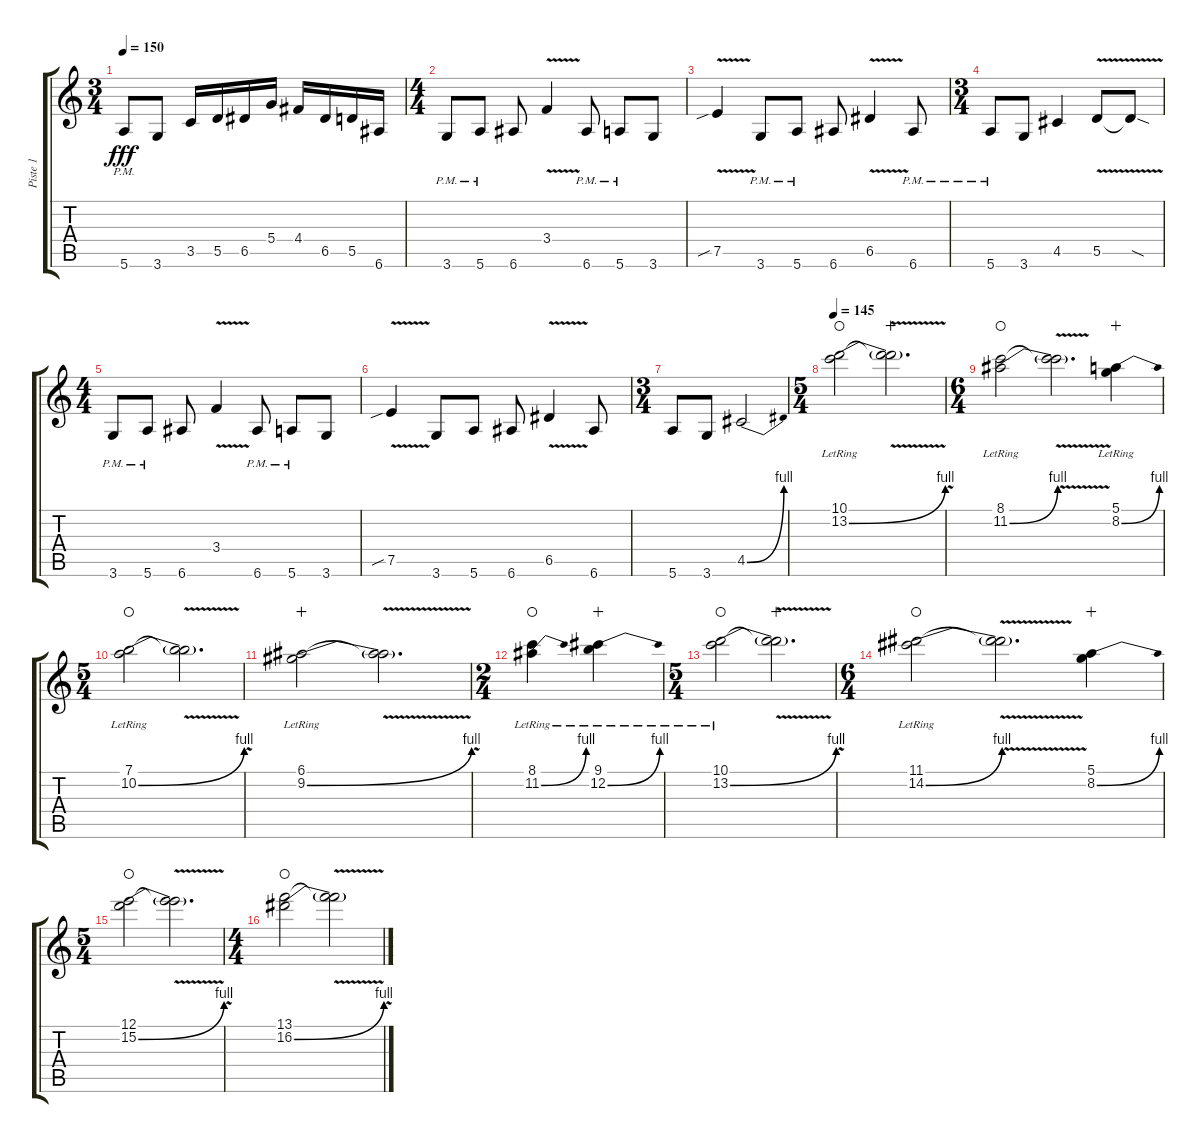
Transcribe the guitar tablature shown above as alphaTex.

\track ("Piste 1" "Piste 1") {instrument distortionguitar}
\staff {score tabs}
\tuning (E4 B3 G3 D3 A2 E2) {hide}
\ts (3 4)
\tempo 150
\clef g2
\ks c
5.6{pm}.8{dy fff} 3.6.8 3.5.16 5.5.16 6.5.16 5.4.16 4.4.16 6.5.16 5.5.16 6.6.16 |
\ts (4 4)
3.6{pm}.8 5.6{pm}.8 6.6.8 3.4{v}.4 6.6{pm}.8 5.6{pm}.8 3.6.8 |
7.5{v sib}.4 3.6{pm}.8 5.6{pm}.8 6.6.8 6.5{v}.4 6.6{pm}.8 |
\ts (3 4)
5.6{pm}.8 3.6.8 4.5.4 5.5{v}.8 5.5{sod t}.8 |
\ts (4 4)
3.6{pm}.8 5.6{pm}.8 6.6.8 3.4{v}.4 6.6{pm}.8 5.6{pm}.8 3.6.8 |
7.5{v sib}.4 3.6.8 5.6.8 6.6.8 6.5{v}.4 6.6.8 |
\ts (3 4)
5.6.8 3.6.8 4.5{be (bend 0 0 60 4)}.2 |
\ts (5 4)
\tempo 145
(10.1{lr} 13.2{be (bend 0 0 60 4) lr}).2{volume 16 instrument distortionguitar waho} (10.1{v t} 13.2{v t}).2{d wahc} |
\ts (6 4)
(8.1{lr} 11.2{be (bend 0 0 60 4) lr}).2{waho} (8.1{v t} 11.2{v t}).2{d} (5.1{lr} 8.2{be (bend 0 0 60 4) lr}).4{wahc} |
\ts (5 4)
(7.1{lr} 10.2{be (bend 0 0 60 4) lr}).2{waho} (7.1{v t} 10.2{v t}).2{d} |
(6.1{lr} 9.2{be (bend 0 0 60 4) lr}).2{wahc} (6.1{v t} 9.2{v t}).2{d} |
\ts (2 4)
(8.1{lr} 11.2{be (bend 0 0 60 4) lr}).4{waho} (9.1{lr} 12.2{be (bend 0 0 60 4) lr}).4{wahc} |
\ts (5 4)
(10.1{lr} 13.2{be (bend 0 0 60 4) lr}).2{waho} (10.1{v t} 13.2{v t}).2{d wahc} |
\ts (6 4)
(11.1{lr} 14.2{be (bend 0 0 60 4) lr}).2{waho} (11.1{v t} 14.2{v t}).2{d} (5.1 8.2{be (bend 0 0 60 4)}).4{wahc} |
\ts (5 4)
(12.1 15.2{be (bend 0 0 60 4)}).2{waho} (12.1{v t} 15.2{v t}).2{d} |
\ts (4 4)
(13.1 16.2{be (bend 0 0 60 4)}).2{waho} (13.1{v t} 16.2{v t}).2
